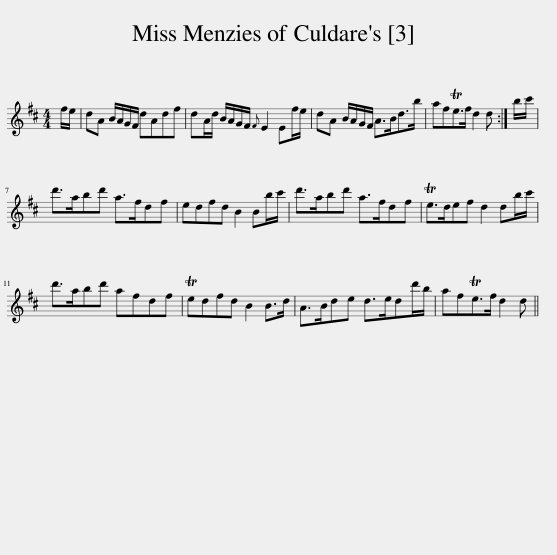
X:1
L:1/8
M:4/4
I:linebreak $
K:D
V:1 treble
V:1
 f/e/ | dA B/A/G/F/ dAdf | dA/d/ B/A/G/F/{F} E2 Ef/e/ | dA B/A/G/F/ A>Bd>b | afTe>f d2 d :| %5
 b/c'/ |$ d'>abd' a>fdf | edfd B2 Bb/c'/ | d'>abd' a>fdf | Te>def d2 db/c'/ |$ %10
 d'>abd' afdf | Tedfd B2 B>d | A>Bde d>edd'/b/ | afTe>f d2 d || %14
